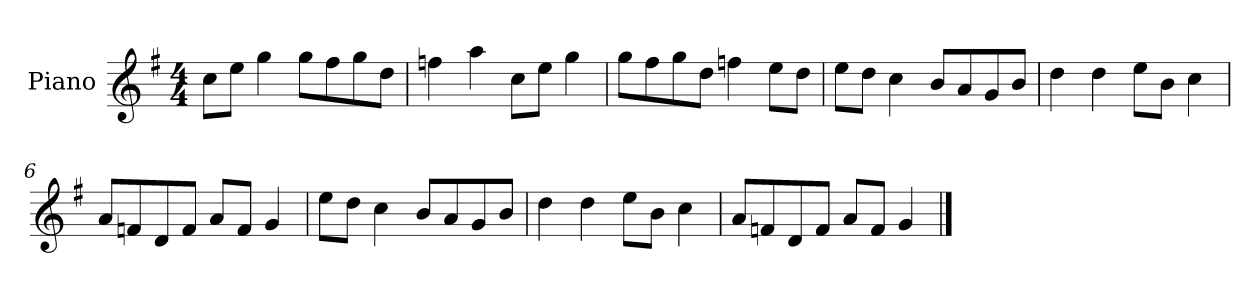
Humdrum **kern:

**kern
*part1
*staff1
*I"Piano
*I'P-no
*clefG2
*k[f#]
*M4/4
*MM90
=1
8cc\L
8ee\J
4gg\
8gg\L
8ff#\
8gg\
8dd\J
=2
4ffn\
4aa\
8cc\L
8ee\J
4gg\
=3
8gg\L
8ff#\
8gg\
8dd\J
4ffn\
8ee\L
8dd\J
=4
8ee\L
8dd\J
4cc\
8b/L
8a/
8g/
8b/J
=5
4dd\
4dd\
8ee\L
8b\J
4cc\
!!LO:LB:g=z
=6
8a/L
8fn/
8d/
8f/J
8a/L
8f/J
4g/
=7
8ee\L
8dd\J
4cc\
8b/L
8a/
8g/
8b/J
=8
4dd\
4dd\
8ee\L
8b\J
4cc\
=9
8a/L
8fn/
8d/
8f/J
8a/L
8f/J
4g/
==
*-
